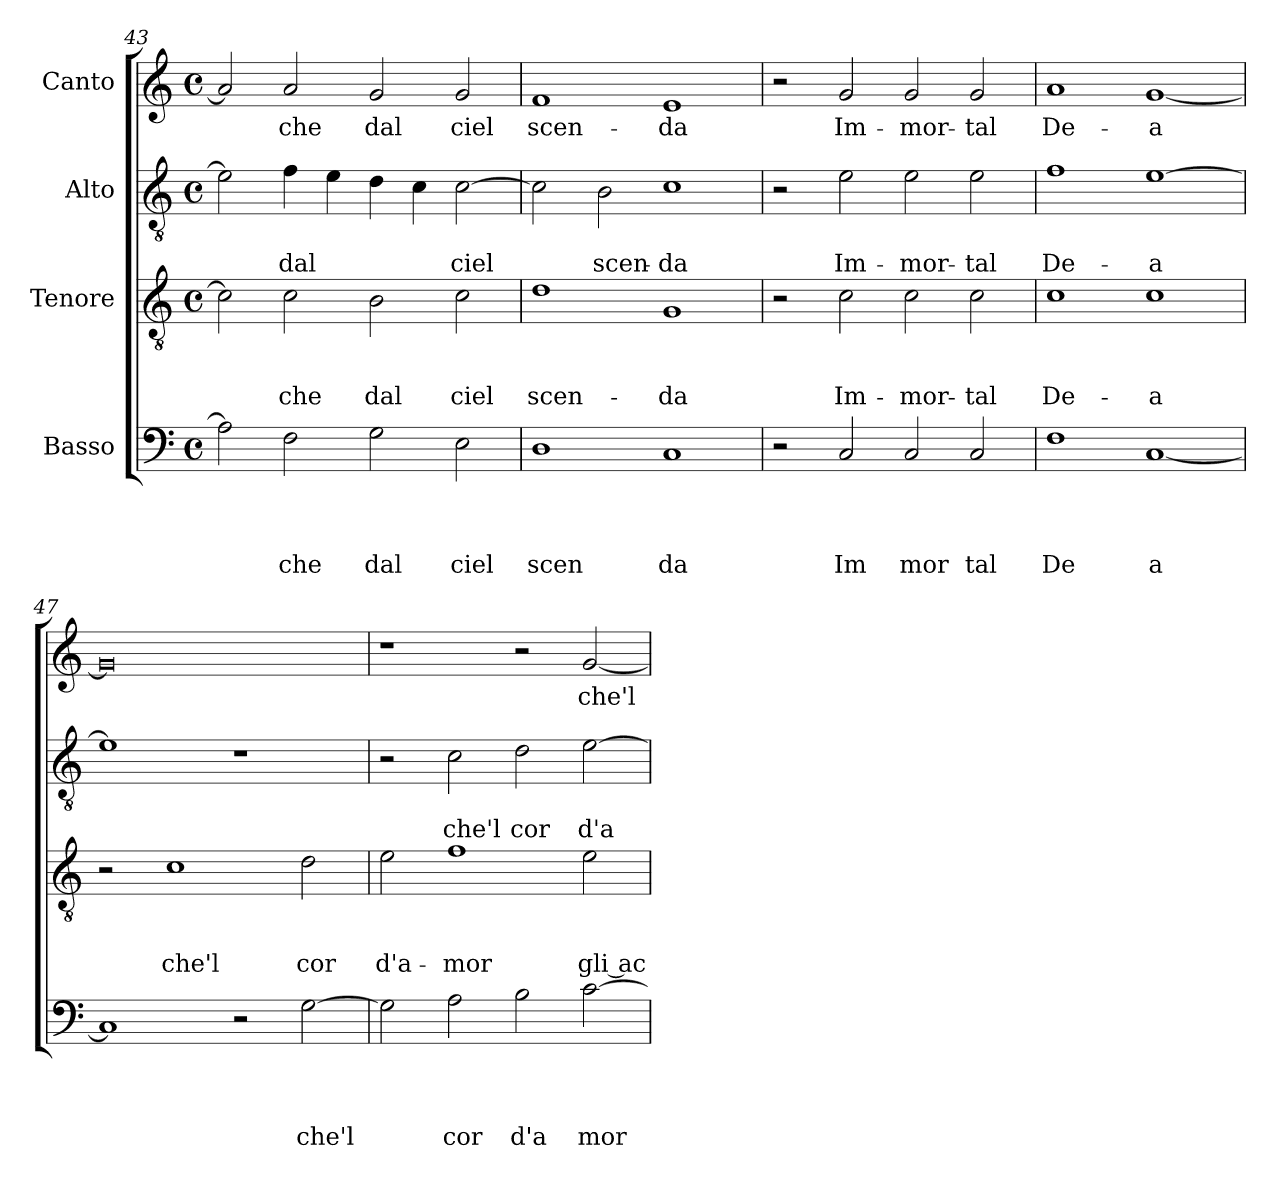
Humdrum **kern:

**kern	**text	**text	**text	**text	**kern	**text	**text	**text	**kern	**text	**text	**kern	**text
*part4	*part4	*part4	*part4	*part4	*part3	*part3	*part3	*part3	*part2	*part2	*part2	*part1	*part1
*staff4	*staff4	*staff4	*staff4	*staff4	*staff3	*staff3	*staff3	*staff3	*staff2	*staff2	*staff2	*staff1	*staff1
*I"Basso	*	*	*	*	*I"Tenore	*	*	*	*I"Alto	*	*	*I"Canto	*
*clefF4	*	*	*	*	*clefGv2	*	*	*	*clefGv2	*	*	*clefG2	*
*k[]	*	*	*	*	*k[]	*	*	*	*k[]	*	*	*k[]	*
*C:	*	*	*	*	*C:	*	*	*	*C:	*	*	*C:	*
*M4/4	*	*	*	*	*M4/4	*	*	*	*M4/4	*	*	*M4/4	*
*met(c)	*	*	*	*	*met(c)	*	*	*	*met(c)	*	*	*met(c)	*
=43	=43	=43	=43	=43	=43	=43	=43	=43	=43	=43	=43	=43	=43
2A\]	.	.	.	.	2c\]	.	.	.	2e\]	.	.	2a/]	.
!	!	!	!	!LO:LY:b	!	!	!	!LO:LY:b	!	!	!LO:LY:b	!	!LO:LY:b
2F\	.	.	.	che	2c\	.	.	che	4f\	.	dal	2a/	che
.	.	.	.	.	.	.	.	.	4e\	.	.	.	.
!	!	!	!	!LO:LY:b	!	!	!	!LO:LY:b	!	!	!	!	!LO:LY:b
2G\	.	.	.	dal	2B\	.	.	dal	4d\	.	.	2g/	dal
.	.	.	.	.	.	.	.	.	4c\	.	.	.	.
!	!	!	!	!LO:LY:b	!	!	!	!LO:LY:b	!	!	!LO:LY:b	!	!LO:LY:b
2E\	.	.	.	ciel	2c\	.	.	ciel	[>2c\	.	ciel	2g/	ciel
=44	=44	=44	=44	=44	=44	=44	=44	=44	=44	=44	=44	=44	=44
!	!	!	!	!LO:LY:b	!	!	!	!LO:LY:b	!	!	!	!	!LO:LY:b
1D	.	.	.	scen	1d	.	.	scen-	2c\]	.	.	1f	scen-
!	!	!	!	!	!	!	!	!	!	!	!LO:LY:b	!	!
.	.	.	.	.	.	.	.	.	2B\	.	scen-	.	.
!	!	!	!	!LO:LY:b	!	!	!	!LO:LY:b	!	!	!LO:LY:b	!	!LO:LY:b
1C	.	.	.	da	1G	.	.	-da	1c	.	-da	1e	-da
=45	=45	=45	=45	=45	=45	=45	=45	=45	=45	=45	=45	=45	=45
2r	.	.	.	.	2r	.	.	.	2r	.	.	2r	.
!	!	!	!	!LO:LY:b	!	!	!	!LO:LY:b	!	!	!LO:LY:b	!	!LO:LY:b
2C/	.	.	.	Im	2c\	.	.	Im-	2e\	.	Im-	2g/	Im-
!	!	!	!	!LO:LY:b	!	!	!	!LO:LY:b	!	!	!LO:LY:b	!	!LO:LY:b
2C/	.	.	.	mor	2c\	.	.	-mor-	2e\	.	-mor-	2g/	-mor-
!	!	!	!	!LO:LY:b	!	!	!	!LO:LY:b	!	!	!LO:LY:b	!	!LO:LY:b
2C/	.	.	.	tal	2c\	.	.	-tal	2e\	.	-tal	2g/	-tal
=46	=46	=46	=46	=46	=46	=46	=46	=46	=46	=46	=46	=46	=46
!	!	!	!	!LO:LY:b	!	!	!	!LO:LY:b	!	!	!LO:LY:b	!	!LO:LY:b
1F	.	.	.	De	1c	.	.	De-	1f	.	De-	1a	De-
!	!	!	!	!LO:LY:b:rj	!	!	!	!LO:LY:b	!	!	!LO:LY:b:rj	!	!LO:LY:b:rj
[<1C	.	.	.	a	1c	.	.	-a	[>1e	.	-a	[<1g	-a
=47	=47	=47	=47	=47	=47	=47	=47	=47	=47	=47	=47	=47	=47
1C]	.	.	.	.	2r	.	.	.	1e]	.	.	0g]	.
!	!	!	!	!	!	!	!	!LO:LY:b	!	!	!	!	!
.	.	.	.	.	1c	.	.	che'l	.	.	.	.	.
2r	.	.	.	.	.	.	.	.	1r	.	.	.	.
!	!	!	!	!LO:LY:b	!	!	!	!LO:LY:b	!	!	!	!	!
[>2G\	.	.	.	che'l	2d\	.	.	cor	.	.	.	.	.
=48	=48	=48	=48	=48	=48	=48	=48	=48	=48	=48	=48	=48	=48
!	!	!	!	!	!	!	!	!LO:LY:b	!	!	!	!	!
2G\]	.	.	.	.	2e\	.	.	d'a-	2r	.	.	1r	.
!	!	!	!	!LO:LY:b	!	!	!	!LO:LY:b	!	!	!LO:LY:b	!	!
2A\	.	.	.	cor	1f	.	.	-mor	2c\	.	che'l	.	.
!	!	!	!	!LO:LY:b	!	!	!	!	!	!	!LO:LY:b	!	!
2B\	.	.	.	d'a	.	.	.	.	2d\	.	cor	2r	.
!	!	!	!	!LO:LY:b	!	!	!	!LO:LY:b:rj	!	!	!LO:LY:b	!	!LO:LY:b
[<2c\	.	.	.	mor	2e\	.	.	gli ac-	[<2e\	.	d'a-	[<2g/	che'l
=	=	=	=	=	=	=	=	=	=	=	=	=	=
*-	*-	*-	*-	*-	*-	*-	*-	*-	*-	*-	*-	*-	*-
